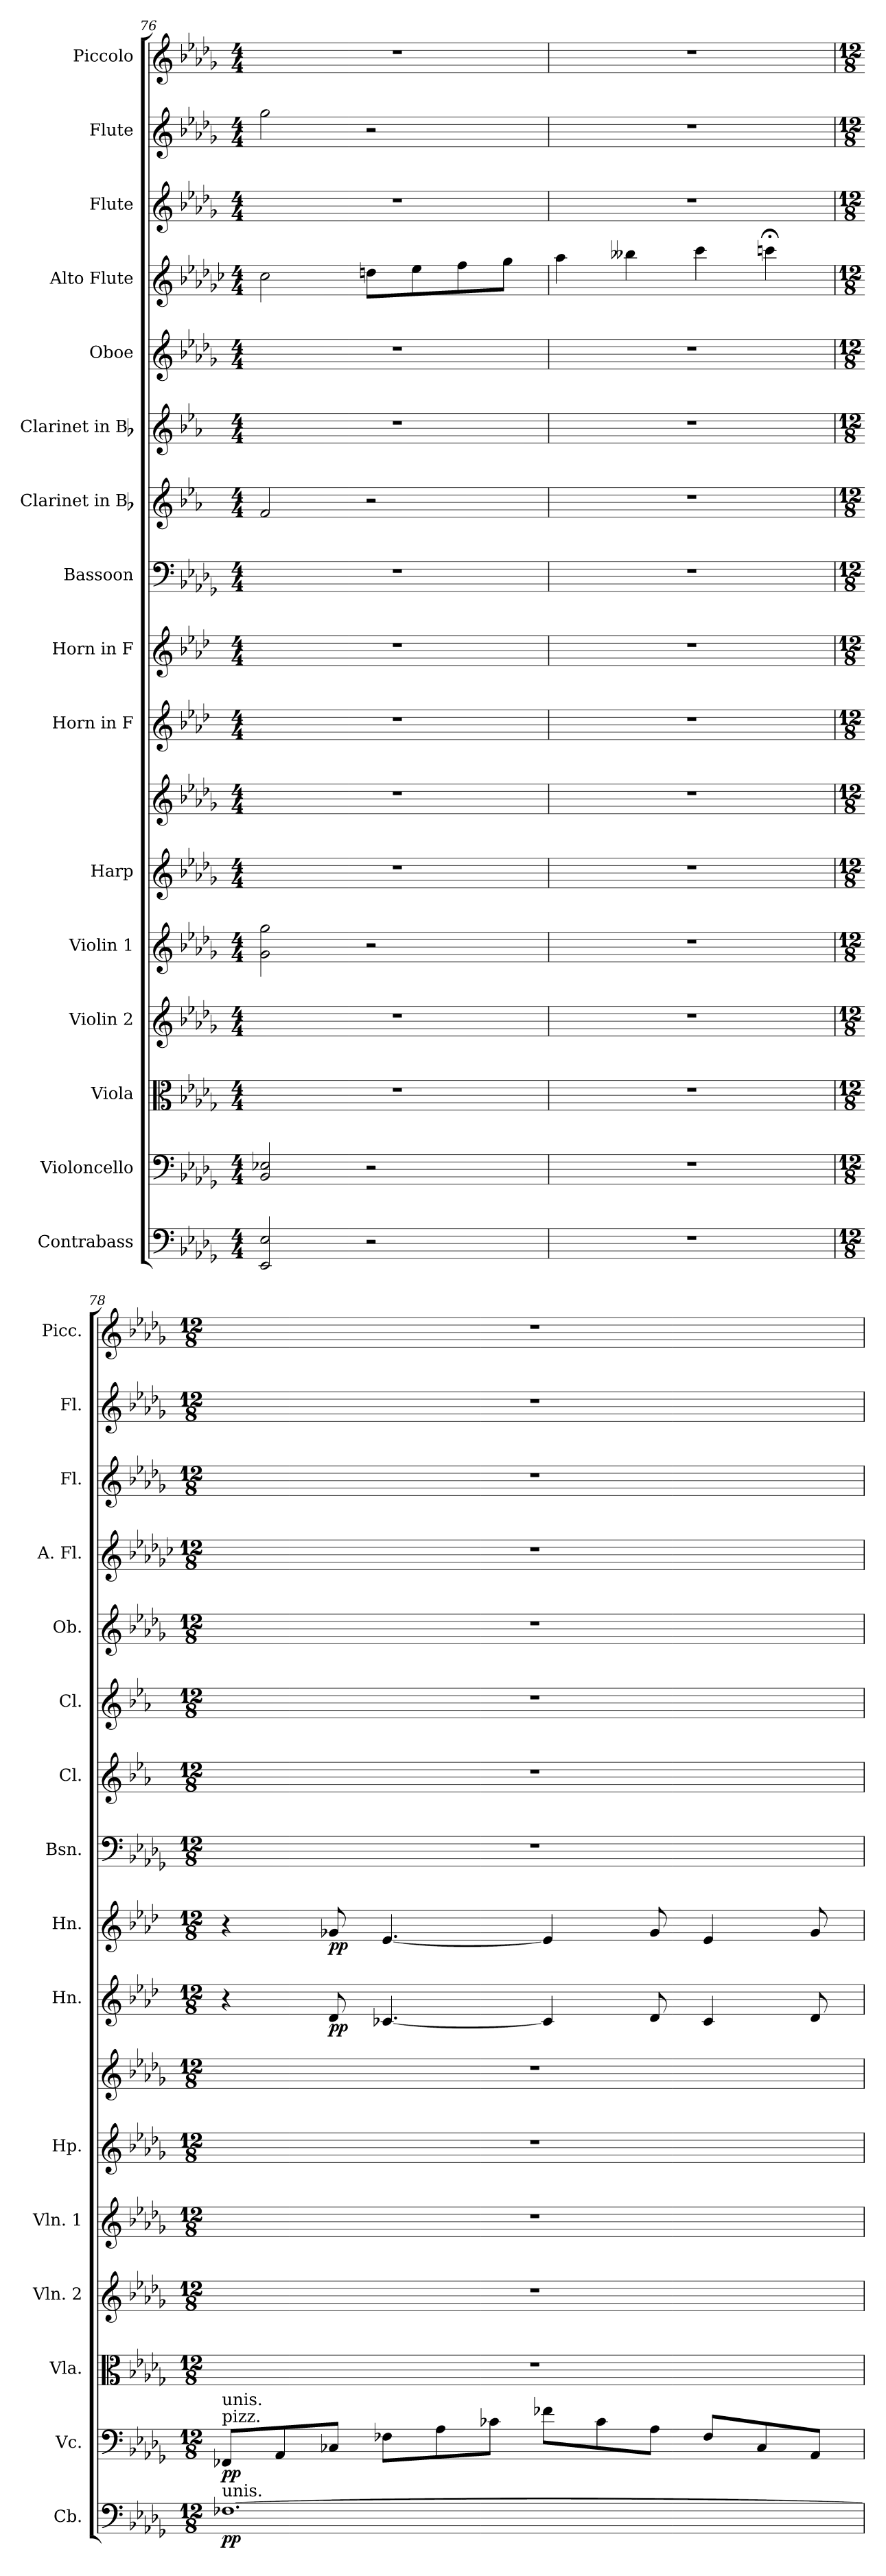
**kern	**dynam	**kern	**dynam	**kern	**kern	**kern	**kern	**kern	**kern	**dynam	**kern	**dynam	**kern	**kern	**kern	**kern	**kern	**kern	**kern	**kern
*part16	*part16	*part15	*part15	*part14	*part13	*part12	*part11	*part11	*part10	*part10	*part9	*part9	*part8	*part7	*part6	*part5	*part4	*part3	*part2	*part1
*staff17	*staff17	*staff16	*staff16	*staff15	*staff14	*staff13	*staff12	*staff11	*staff10	*staff10	*staff9	*staff9	*staff8	*staff7	*staff6	*staff5	*staff4	*staff3	*staff2	*staff1
*I"Contrabass	*	*I"Violoncello	*	*I"Viola	*I"Violin 2	*I"Violin 1	*I"Harp	*	*I"Horn in F	*	*I"Horn in F	*	*I"Bassoon	*I"Clarinet in Bb	*I"Clarinet in Bb	*I"Oboe	*I"Alto Flute	*I"Flute	*I"Flute	*I"Piccolo
*I'Cb.	*	*I'Vc.	*	*I'Vla.	*I'Vln. 2	*I'Vln. 1	*I'Hp.	*	*I'Hn.	*	*I'Hn.	*	*I'Bsn.	*I'Cl.	*I'Cl.	*I'Ob.	*I'A. Fl.	*I'Fl.	*I'Fl.	*I'Picc.
*clefF4	*	*clefF4	*	*clefC3	*clefG2	*clefG2	*clefG2	*clefG2	*clefG2	*	*clefG2	*	*clefF4	*clefG2	*clefG2	*clefG2	*clefG2	*clefG2	*clefG2	*clefG2
*ITrd7c12	*	*	*	*	*	*	*	*	*ITrd4c7	*	*ITrd4c7	*	*	*ITrd1c2	*ITrd1c2	*	*ITrd3c5	*	*	*ITrd-7c-12
*k[b-e-a-d-g-]	*	*k[b-e-a-d-g-]	*	*k[b-e-a-d-g-]	*k[b-e-a-d-g-]	*k[b-e-a-d-g-]	*k[b-e-a-d-g-]	*k[b-e-a-d-g-]	*k[b-e-a-d-g-]	*	*k[b-e-a-d-g-]	*	*k[b-e-a-d-g-]	*k[b-e-a-d-g-]	*k[b-e-a-d-g-]	*k[b-e-a-d-g-]	*k[b-e-a-d-g-]	*k[b-e-a-d-g-]	*k[b-e-a-d-g-]	*k[b-e-a-d-g-]
*D-:	*	*D-:	*	*D-:	*D-:	*D-:	*D-:	*D-:	*D-:	*	*D-:	*	*D-:	*D-:	*D-:	*D-:	*D-:	*D-:	*D-:	*D-:
*M4/4	*	*M4/4	*	*M4/4	*M4/4	*M4/4	*M4/4	*M4/4	*M4/4	*	*M4/4	*	*M4/4	*M4/4	*M4/4	*M4/4	*M4/4	*M4/4	*M4/4	*M4/4
*MM55	*	*MM55	*	*MM55	*MM55	*MM55	*MM55	*MM55	*MM55	*	*MM55	*	*MM55	*MM55	*MM55	*MM55	*MM55	*MM55	*MM55	*MM55
=76	=76	=76	=76	=76	=76	=76	=76	=76	=76	=76	=76	=76	=76	=76	=76	=76	=76	=76	=76	=76
2EEE-i/ 2EE-i	.	2BB-i/ 2E-Xi	.	1r	1r	2g-i\ 2gg-i	1r	1r	1r	.	1r	.	1r	2e-i/	1r	1r	2g-i\	1r	2gg-i\	1r
2r	.	2r	.	.	.	2r	.	.	.	.	.	.	.	2r	.	.	8ani\L	.	2r	.
.	.	.	.	.	.	.	.	.	.	.	.	.	.	.	.	.	8b-i\	.	.	.
.	.	.	.	.	.	.	.	.	.	.	.	.	.	.	.	.	8cci\	.	.	.
.	.	.	.	.	.	.	.	.	.	.	.	.	.	.	.	.	8dd-i\J	.	.	.
!!LO:PB:g=z
=77	=77	=77	=77	=77	=77	=77	=77	=77	=77	=77	=77	=77	=77	=77	=77	=77	=77	=77	=77	=77
1r	.	1r	.	1r	1r	1r	1r	1r	1r	.	1r	.	1r	1r	1r	1r	4ee-i\	1r	1r	1r
.	.	.	.	.	.	.	.	.	.	.	.	.	.	.	.	.	4ff-Xi\	.	.	.
.	.	.	.	.	.	.	.	.	.	.	.	.	.	.	.	.	4gg-i\	.	.	.
.	.	.	.	.	.	.	.	.	.	.	.	.	.	.	.	.	4ggn;i\	.	.	.
=78	=78	=78	=78	=78	=78	=78	=78	=78	=78	=78	=78	=78	=78	=78	=78	=78	=78	=78	=78	=78
*M12/8	*	*M12/8	*	*M12/8	*M12/8	*M12/8	*M12/8	*M12/8	*M12/8	*	*M12/8	*	*M12/8	*M12/8	*M12/8	*M12/8	*M12/8	*M12/8	*M12/8	*M12/8
*	*	*	*	*	*	*MM78	*	*	*	*	*	*	*	*	*	*	*	*	*	*MM78
!	!	!LO:TX:a:t=pizz.	!	!	!	!	!	!	!	!	!	!	!	!	!	!	!	!	!	!
!	!	!LO:TX:a:t=unis.	!	!	!	!	!	!	!	!	!	!	!	!	!	!	!	!	!	!
!LO:TX:a:t=unis.	!	!	!	!	!	!	!	!	!	!	!	!	!	!	!	!	!	!	!	!
!	!	!	!	!LO:N:vis=1	!LO:N:vis=1	!LO:N:vis=1	!LO:N:vis=1	!LO:N:vis=1	!	!	!	!	!LO:N:vis=1	!LO:N:vis=1	!LO:N:vis=1	!LO:N:vis=1	!LO:N:vis=1	!LO:N:vis=1	!LO:N:vis=1	!LO:N:vis=1
[>1.FF-Xi	pp	8FF-Xi/L	pp	1.r	1.r	1.r	1.r	1.r	4r	.	4r	.	1.r	1.r	1.r	1.r	1.r	1.r	1.r	1.r
.	.	8AA-i/	.	.	.	.	.	.	.	.	.	.	.	.	.	.	.	.	.	.
.	.	8C-Xi/J	.	.	.	.	.	.	8G-i/	pp	8c-Xi/	pp	.	.	.	.	.	.	.	.
.	.	8F-Xi\L	.	.	.	.	.	.	[<4.F-Xi/	.	[<4.A-i/	.	.	.	.	.	.	.	.	.
.	.	8A-i\	.	.	.	.	.	.	.	.	.	.	.	.	.	.	.	.	.	.
.	.	8c-Xi\J	.	.	.	.	.	.	.	.	.	.	.	.	.	.	.	.	.	.
.	.	8f-Xi\L	.	.	.	.	.	.	4F-i/]	.	4A-i/]	.	.	.	.	.	.	.	.	.
.	.	8c-i\	.	.	.	.	.	.	.	.	.	.	.	.	.	.	.	.	.	.
.	.	8A-i\J	.	.	.	.	.	.	8G-i/	.	8c-i/	.	.	.	.	.	.	.	.	.
.	.	8F-i/L	.	.	.	.	.	.	4F-i/	.	4A-i/	.	.	.	.	.	.	.	.	.
.	.	8C-i/	.	.	.	.	.	.	.	.	.	.	.	.	.	.	.	.	.	.
.	.	8AA-i/J	.	.	.	.	.	.	8G-i/	.	8c-i/	.	.	.	.	.	.	.	.	.
=	=	=	=	=	=	=	=	=	=	=	=	=	=	=	=	=	=	=	=	=
*-	*-	*-	*-	*-	*-	*-	*-	*-	*-	*-	*-	*-	*-	*-	*-	*-	*-	*-	*-	*-
